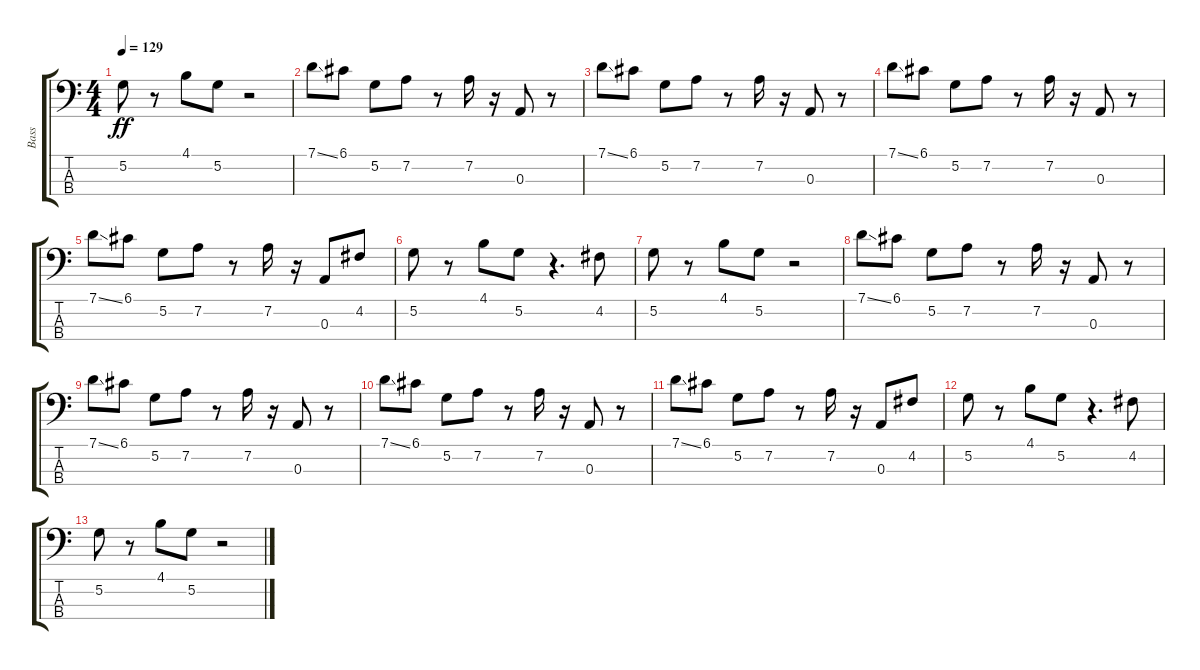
\track ("Bass" "Bass") {instrument fretlessbass}
\staff {score tabs}
\tuning (G2 D2 A1 E1) {hide}
\ts (4 4)
\tempo 129
\clef f4
\ks c
5.2.8{dy ff} r.8 4.1.8 5.2.8 r.2 |
7.1{ss}.8 6.1.8 5.2.8 7.2.8 r.8 7.2.16 r.16 0.3.8 r.8 |
7.1{ss}.8 6.1.8 5.2.8 7.2.8 r.8 7.2.16 r.16 0.3.8 r.8 |
7.1{ss}.8 6.1.8 5.2.8 7.2.8 r.8 7.2.16 r.16 0.3.8 r.8 |
7.1{ss}.8 6.1.8 5.2.8 7.2.8 r.8 7.2.16 r.16 0.3.8 4.2.8 |
5.2.8 r.8 4.1.8 5.2.8 r.4{d} 4.2.8 |
5.2.8 r.8 4.1.8 5.2.8 r.2 |
7.1{ss}.8{volume 6} 6.1.8 5.2.8 7.2.8 r.8 7.2.16 r.16 0.3.8 r.8 |
7.1{ss}.8 6.1.8 5.2.8 7.2.8 r.8 7.2.16 r.16 0.3.8 r.8 |
7.1{ss}.8 6.1.8 5.2.8 7.2.8 r.8 7.2.16 r.16 0.3.8 r.8 |
7.1{ss}.8 6.1.8 5.2.8 7.2.8 r.8 7.2.16 r.16 0.3.8 4.2.8 |
5.2.8 r.8 4.1.8 5.2.8 r.4{d} 4.2.8 |
5.2.8 r.8 4.1.8 5.2.8 r.2
